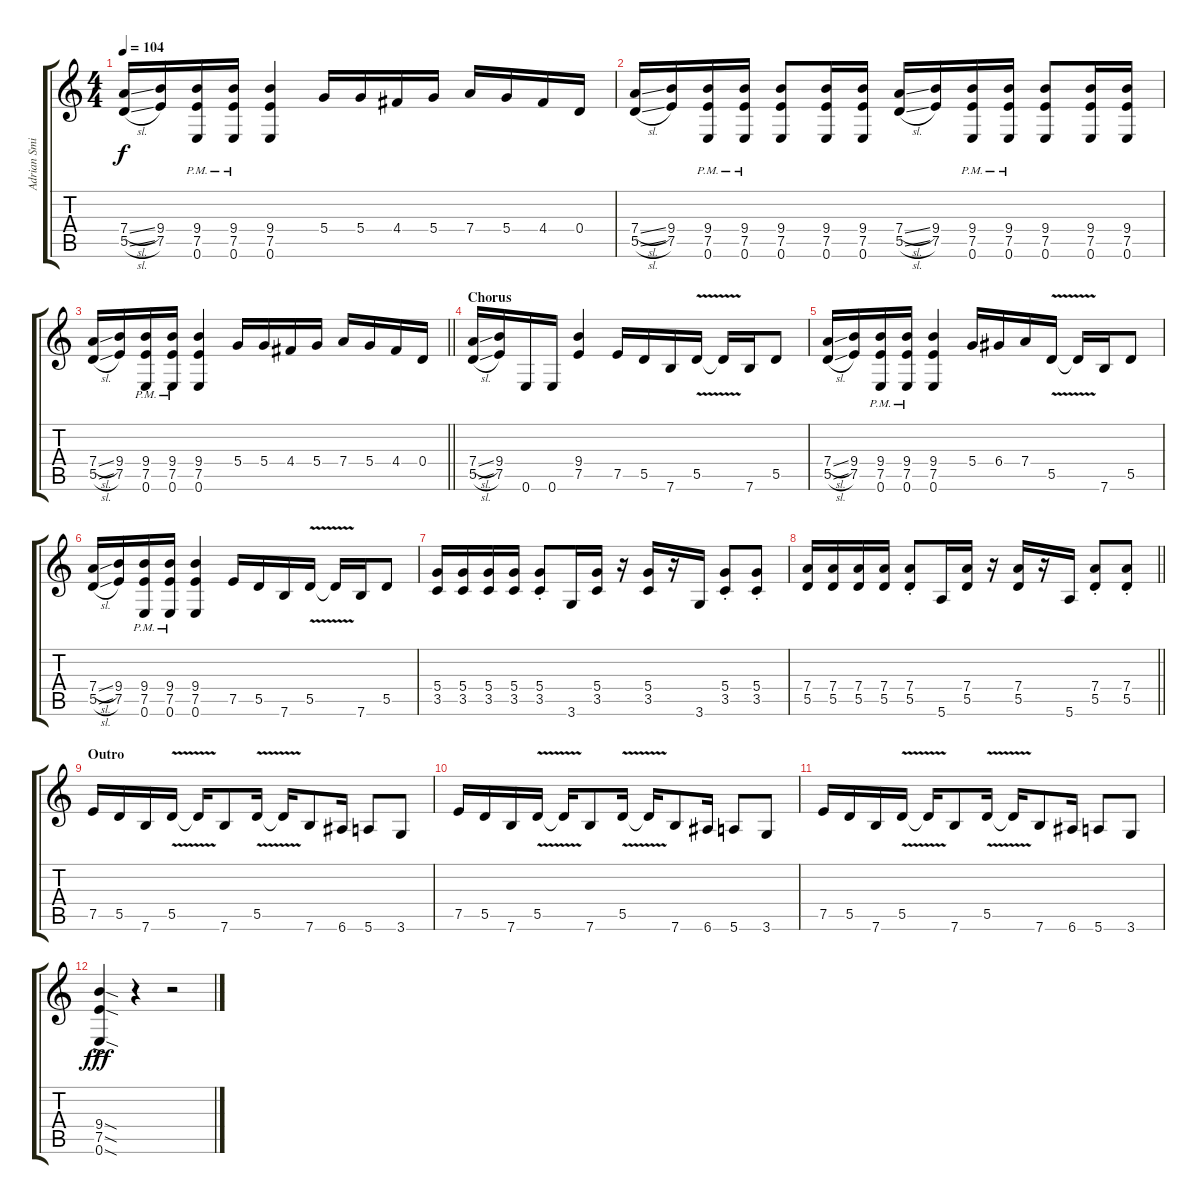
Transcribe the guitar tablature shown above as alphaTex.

\track ("Adrian Smith" "Adrian Smi") {instrument distortionguitar}
\staff {score tabs}
\tuning (E4 B3 G3 D3 A2 E2) {hide}
\ts (4 4)
\tempo 104
\clef g2
\ks c
(7.4{sl} 5.5{sl}).16{dy f} (9.4 7.5).16 (9.4{pm} 7.5{pm} 0.6{pm}).16 (9.4{pm} 7.5{pm} 0.6{pm}).16 (9.4 7.5 0.6).4 5.4.16 5.4.16 4.4.16 5.4.16 7.4.16 5.4.16 4.4.16 0.4.16 |
(7.4{sl} 5.5{sl}).16 (9.4 7.5).16 (9.4{pm} 7.5{pm} 0.6{pm}).16 (9.4{pm} 7.5{pm} 0.6{pm}).16 (9.4 7.5 0.6).8 (9.4 7.5 0.6).16 (9.4 7.5 0.6).16 (7.4{sl} 5.5{sl}).16 (9.4 7.5).16 (9.4{pm} 7.5{pm} 0.6{pm}).16 (9.4{pm} 7.5{pm} 0.6{pm}).16 (9.4 7.5 0.6).8 (9.4 7.5 0.6).16 (9.4 7.5 0.6).16 |
\barLineRight lightlight
(7.4{sl} 5.5{sl}).16 (9.4 7.5).16 (9.4{pm} 7.5{pm} 0.6{pm}).16 (9.4{pm} 7.5{pm} 0.6{pm}).16 (9.4 7.5 0.6).4 5.4.16 5.4.16 4.4.16 5.4.16 7.4.16 5.4.16 4.4.16 0.4.16 |
\section ("" "Chorus")
(7.4{sl} 5.5{sl}).16 (9.4 7.5).16 0.6.16 0.6.16 (9.4 7.5).4 7.5.16 5.5.16 7.6.16 5.5{v}.16 5.5{t}.16 7.6.16 5.5.8 |
(7.4{sl} 5.5{sl}).16 (9.4 7.5).16 (9.4{pm} 7.5{pm} 0.6{pm}).16 (9.4{pm} 7.5{pm} 0.6{pm}).16 (9.4 7.5 0.6).4 5.4.16 6.4.16 7.4.16 5.5{v}.16 5.5{t}.16 7.6.16 5.5.8 |
(7.4{sl} 5.5{sl}).16 (9.4 7.5).16 (9.4{pm} 7.5{pm} 0.6{pm}).16 (9.4{pm} 7.5{pm} 0.6{pm}).16 (9.4 7.5 0.6).4 7.5.16 5.5.16 7.6.16 5.5{v}.16 5.5{t}.16 7.6.16 5.5.8 |
(5.4 3.5).16 (5.4 3.5).16 (5.4 3.5).16 (5.4 3.5).16 (5.4{st} 3.5{st}).8 3.6.16 (5.4 3.5).16 r.16 (5.4 3.5).16 r.16 3.6.16 (5.4{st} 3.5{st}).8 (5.4{st} 3.5{st}).8 |
\barLineRight lightlight
(7.4 5.5).16 (7.4 5.5).16 (7.4 5.5).16 (7.4 5.5).16 (7.4{st} 5.5{st}).8 5.6.16 (7.4 5.5).16 r.16 (7.4 5.5).16 r.16 5.6.16 (7.4{st} 5.5{st}).8 (7.4{st} 5.5{st}).8 |
\section ("" "Outro")
7.5.16 5.5.16 7.6.16 5.5{v}.16 5.5{t}.16 7.6.8 5.5{v}.16 5.5{t}.16 7.6.8 6.6.16 5.6.8 3.6.8 |
7.5.16 5.5.16 7.6.16 5.5{v}.16 5.5{t}.16 7.6.8 5.5{v}.16 5.5{t}.16 7.6.8 6.6.16 5.6.8 3.6.8 |
7.5.16 5.5.16 7.6.16 5.5{v}.16 5.5{t}.16 7.6.8 5.5{v}.16 5.5{t}.16 7.6.8 6.6.16 5.6.8 3.6.8 |
(9.4{sod ac} 7.5{sod ac} 0.6{sod ac}).4{dy fff} r.4 r.2
